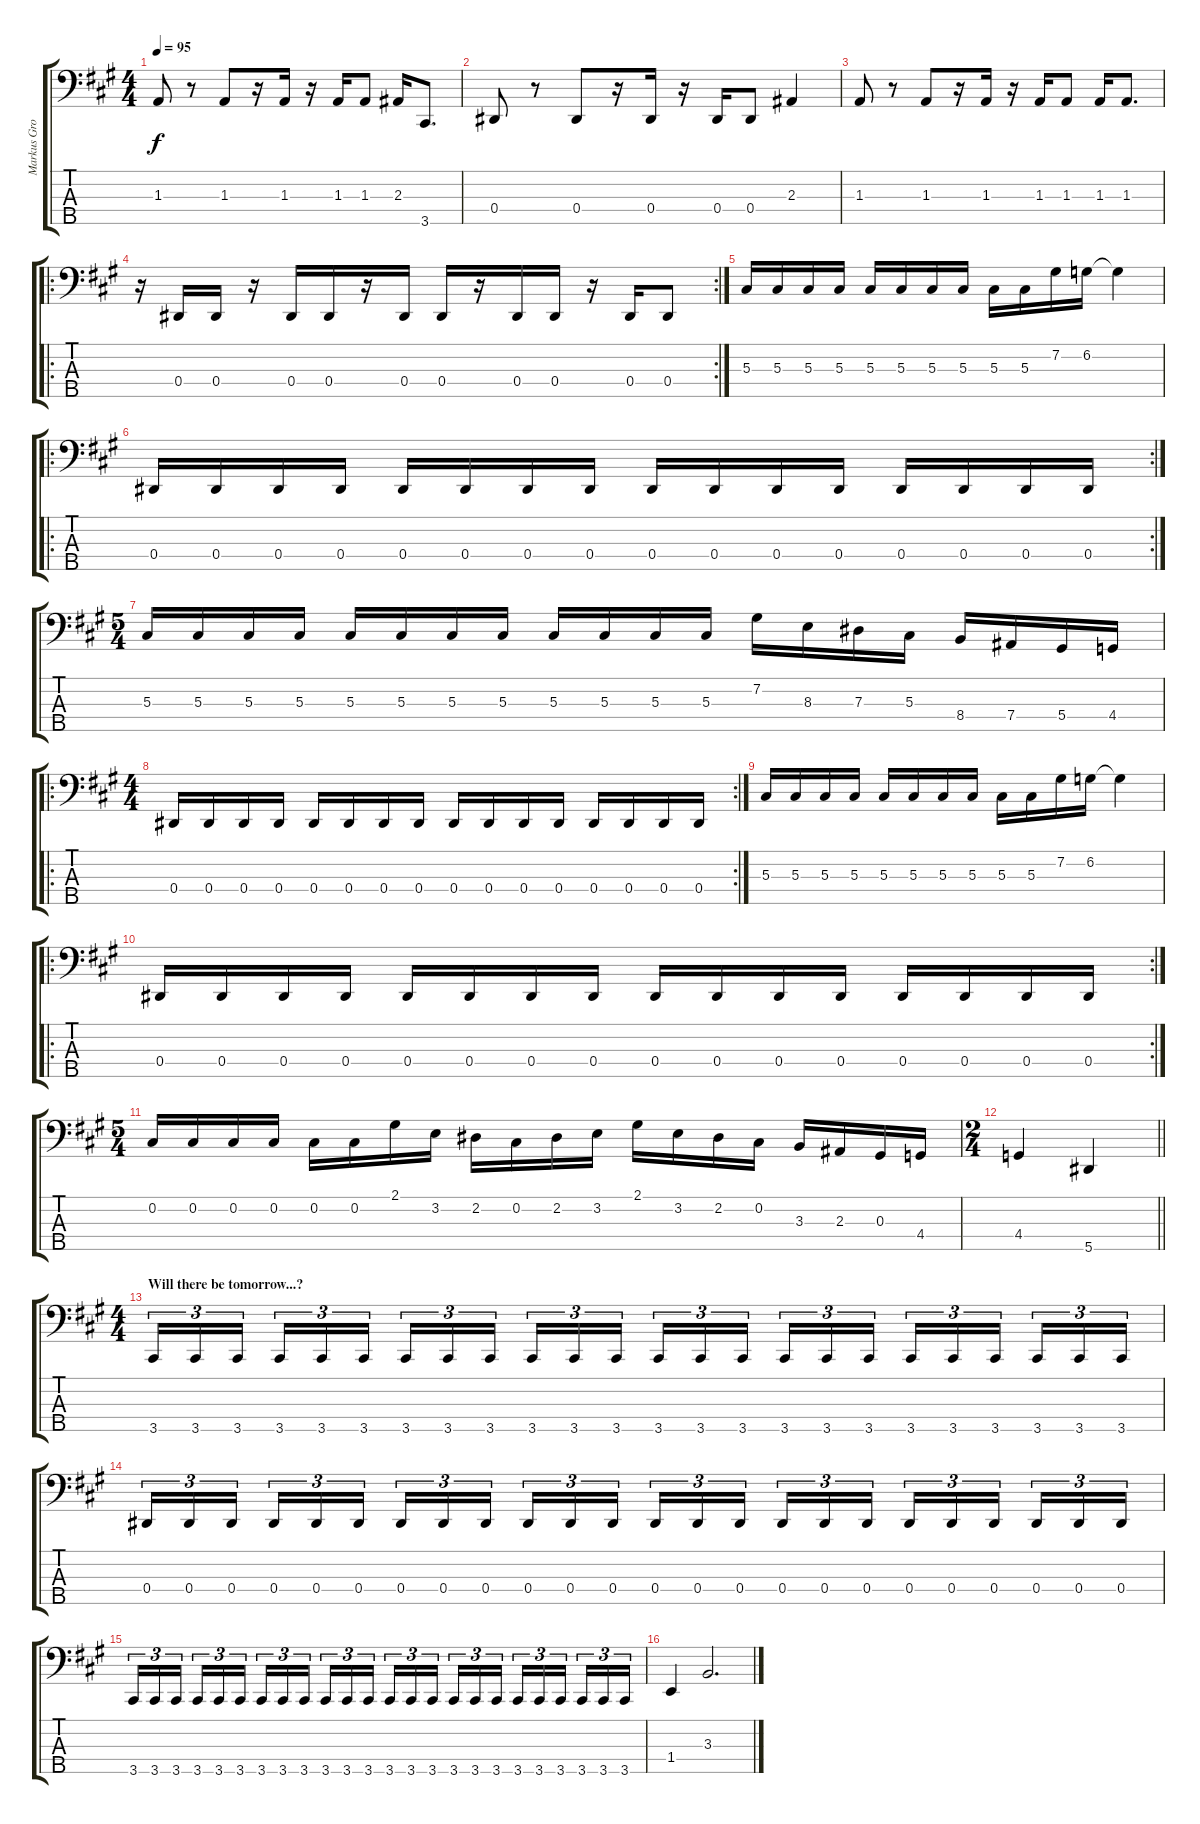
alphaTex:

\track ("Markus Grosskopf" "Markus Gro") {instrument electricbassfinger}
\staff {score tabs}
\tuning (Gb2 Db2 Ab1 Eb1 Bb0) {hide}
\ts (4 4)
\tempo 95
\clef f4
\ks f#minor
1.3.8{dy f} r.8 1.3.8 r.16 1.3.16 r.16 1.3.16 1.3.8 2.3.16 3.5.8{d} |
0.4.8 r.8 0.4.8 r.16 0.4.16 r.16 0.4.16 0.4.8 2.3.4 |
1.3.8 r.8 1.3.8 r.16 1.3.16 r.16 1.3.16 1.3.8 1.3.16 1.3.8{d} |
\ro
\rc 2
r.16 0.4.16 0.4.16 r.16 0.4.16 0.4.16 r.16 0.4.16 0.4.16 r.16 0.4.16 0.4.16 r.16 0.4.16 0.4.8 |
5.3.16 5.3.16 5.3.16 5.3.16 5.3.16 5.3.16 5.3.16 5.3.16 5.3.16 5.3.16 7.2.16 6.2.16 6.2{t}.4 |
\ro
\rc 2
0.4.16 0.4.16 0.4.16 0.4.16 0.4.16 0.4.16 0.4.16 0.4.16 0.4.16 0.4.16 0.4.16 0.4.16 0.4.16 0.4.16 0.4.16 0.4.16 |
\ts (5 4)
5.3.16 5.3.16 5.3.16 5.3.16 5.3.16 5.3.16 5.3.16 5.3.16 5.3.16 5.3.16 5.3.16 5.3.16 7.2.16 8.3.16 7.3.16 5.3.16 8.4.16 7.4.16 5.4.16 4.4.16 |
\ro
\rc 2
\ts (4 4)
0.4.16 0.4.16 0.4.16 0.4.16 0.4.16 0.4.16 0.4.16 0.4.16 0.4.16 0.4.16 0.4.16 0.4.16 0.4.16 0.4.16 0.4.16 0.4.16 |
5.3.16 5.3.16 5.3.16 5.3.16 5.3.16 5.3.16 5.3.16 5.3.16 5.3.16 5.3.16 7.2.16 6.2.16 6.2{t}.4 |
\ro
\rc 2
0.4.16 0.4.16 0.4.16 0.4.16 0.4.16 0.4.16 0.4.16 0.4.16 0.4.16 0.4.16 0.4.16 0.4.16 0.4.16 0.4.16 0.4.16 0.4.16 |
\ts (5 4)
0.2.16 0.2.16 0.2.16 0.2.16 0.2.16 0.2.16 2.1.16 3.2.16 2.2.16 0.2.16 2.2.16 3.2.16 2.1.16 3.2.16 2.2.16 0.2.16 3.3.16 2.3.16 0.3.16 4.4.16 |
\ts (2 4)
\barLineRight lightlight
4.4.4 5.5.4 |
\ts (4 4)
\section ("" "Will there be tomorrow...?")
3.5.16{tu (3 2)} 3.5.16{tu (3 2)} 3.5.16{tu (3 2) beam splitsecondary} 3.5.16{tu (3 2)} 3.5.16{tu (3 2)} 3.5.16{tu (3 2)} 3.5.16{tu (3 2)} 3.5.16{tu (3 2)} 3.5.16{tu (3 2) beam splitsecondary} 3.5.16{tu (3 2)} 3.5.16{tu (3 2)} 3.5.16{tu (3 2)} 3.5.16{tu (3 2)} 3.5.16{tu (3 2)} 3.5.16{tu (3 2) beam splitsecondary} 3.5.16{tu (3 2)} 3.5.16{tu (3 2)} 3.5.16{tu (3 2)} 3.5.16{tu (3 2)} 3.5.16{tu (3 2)} 3.5.16{tu (3 2) beam splitsecondary} 3.5.16{tu (3 2)} 3.5.16{tu (3 2)} 3.5.16{tu (3 2)} |
0.4.16{tu (3 2)} 0.4.16{tu (3 2)} 0.4.16{tu (3 2) beam splitsecondary} 0.4.16{tu (3 2)} 0.4.16{tu (3 2)} 0.4.16{tu (3 2)} 0.4.16{tu (3 2)} 0.4.16{tu (3 2)} 0.4.16{tu (3 2) beam splitsecondary} 0.4.16{tu (3 2)} 0.4.16{tu (3 2)} 0.4.16{tu (3 2)} 0.4.16{tu (3 2)} 0.4.16{tu (3 2)} 0.4.16{tu (3 2) beam splitsecondary} 0.4.16{tu (3 2)} 0.4.16{tu (3 2)} 0.4.16{tu (3 2)} 0.4.16{tu (3 2)} 0.4.16{tu (3 2)} 0.4.16{tu (3 2) beam splitsecondary} 0.4.16{tu (3 2)} 0.4.16{tu (3 2)} 0.4.16{tu (3 2)} |
3.5.16{tu (3 2)} 3.5.16{tu (3 2)} 3.5.16{tu (3 2) beam splitsecondary} 3.5.16{tu (3 2)} 3.5.16{tu (3 2)} 3.5.16{tu (3 2)} 3.5.16{tu (3 2)} 3.5.16{tu (3 2)} 3.5.16{tu (3 2) beam splitsecondary} 3.5.16{tu (3 2)} 3.5.16{tu (3 2)} 3.5.16{tu (3 2)} 3.5.16{tu (3 2)} 3.5.16{tu (3 2)} 3.5.16{tu (3 2) beam splitsecondary} 3.5.16{tu (3 2)} 3.5.16{tu (3 2)} 3.5.16{tu (3 2)} 3.5.16{tu (3 2)} 3.5.16{tu (3 2)} 3.5.16{tu (3 2) beam splitsecondary} 3.5.16{tu (3 2)} 3.5.16{tu (3 2)} 3.5.16{tu (3 2)} |
1.4.4 3.3.2{d}
